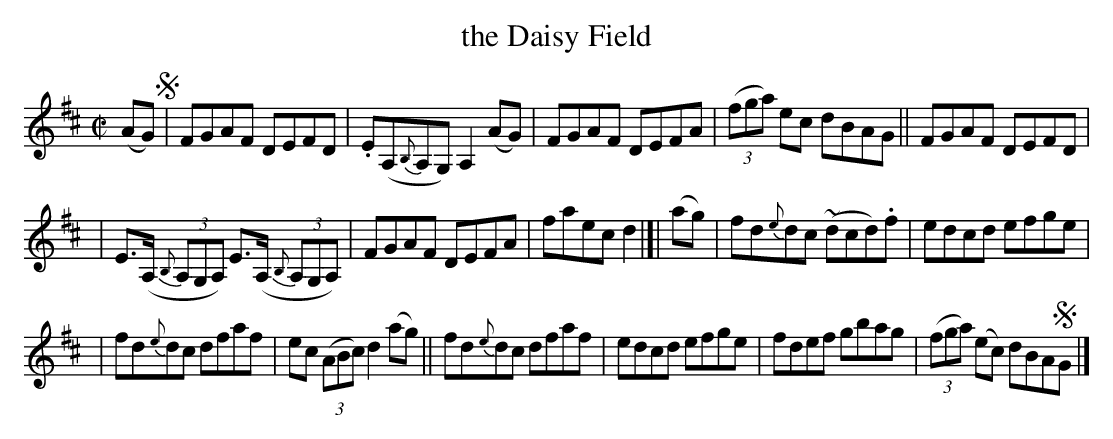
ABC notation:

X:1
T: the Daisy Field
M: C|
L: 1/8
K: D
(AG) !segno!|\
FGAF DEFD | .E(A,{B,}A,G,) A,2(AG) |\
FGAF DEFA | (3(fga) ec dBAG ||\
FGAF DEFD |
|\
E>(A, (3{B,}A,G,A,) E>(A, (3{B,}A,G,A,) |\
FGAF DEFA | faec d2 |[| (ag) |\
fd{e}dc ~(dcd).f | edcd efge |
|\
fd{e}dc dfaf | ec (3(ABc) d2(ag) ||\
fd{e}dc dfaf | edcd efge |\
fdef gbag | (3(fga) (ec) dBA!segno!G |]
